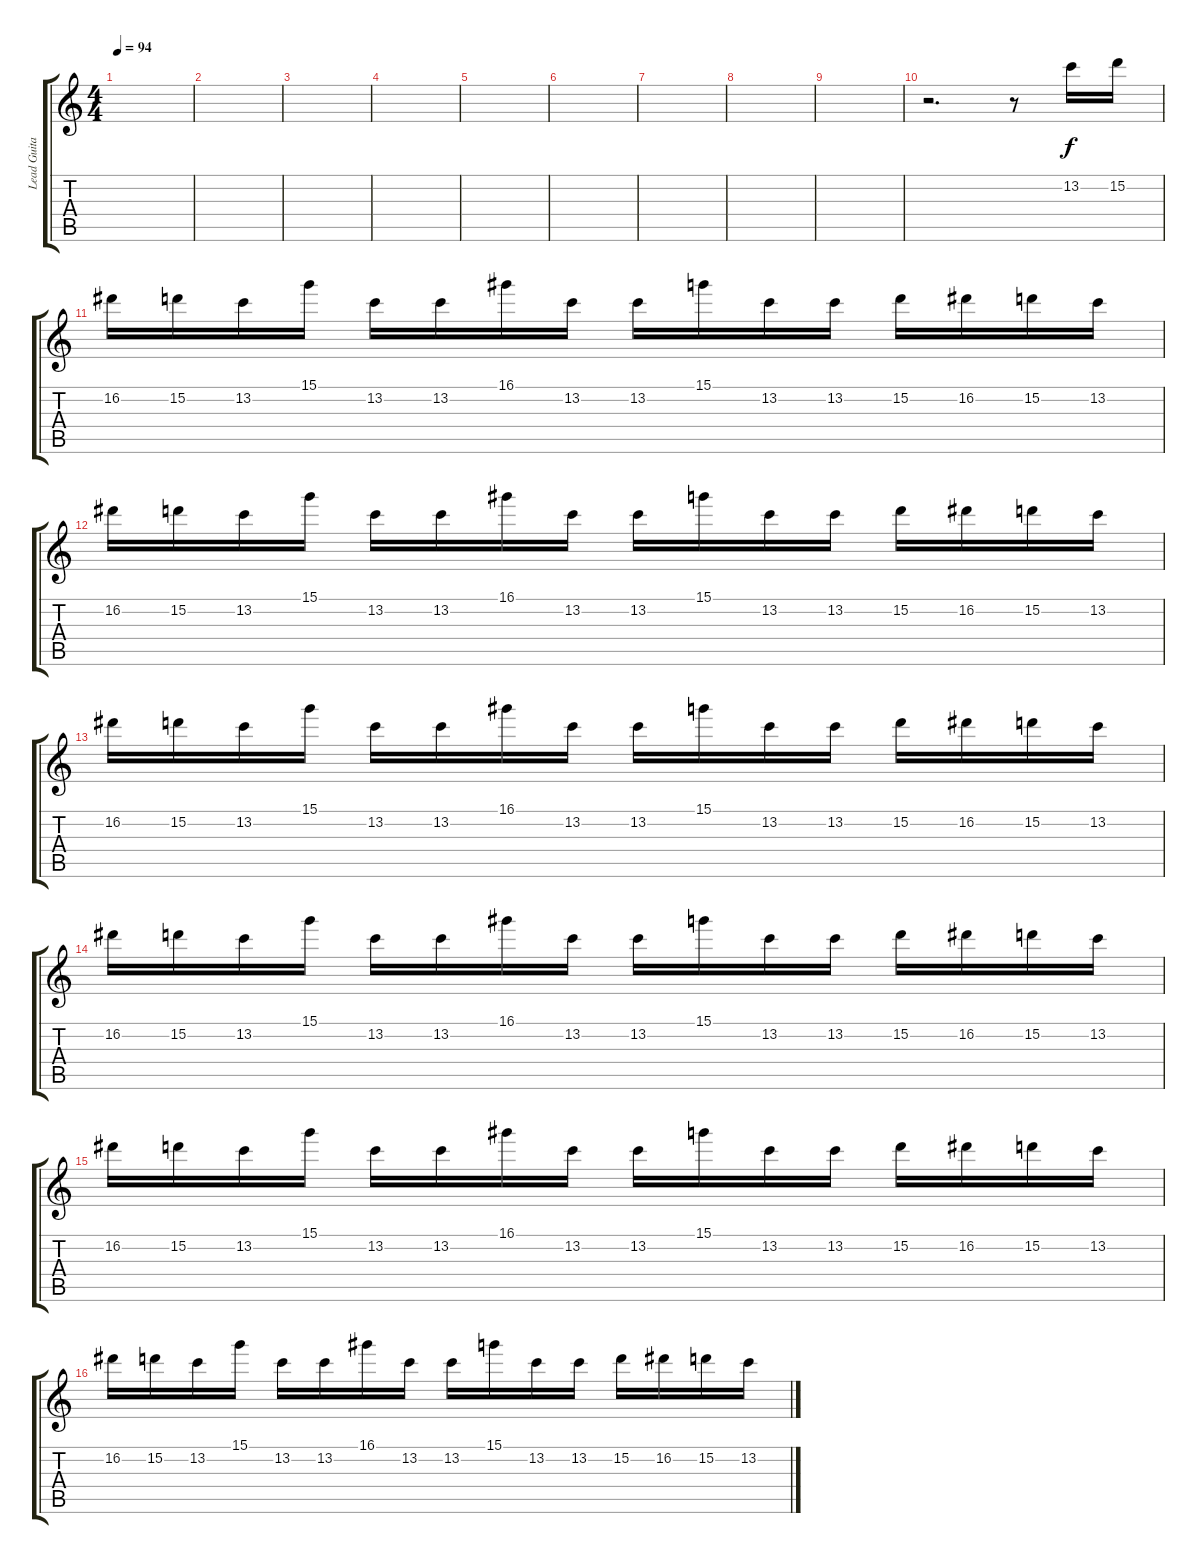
\track ("Lead Guitar 2" "Lead Guita") {instrument distortionguitar}
\staff {score tabs}
\tuning (E4 B3 G3 D3 A2 E2) {hide}
\ts (4 4)
\tempo 94
\clef g2
\ks c
|
|
|
|
|
|
|
|
|
r.2{d} r.8 13.2.16 15.2.16 |
16.2.16 15.2.16 13.2.16 15.1.16 13.2.16 13.2.16 16.1.16 13.2.16 13.2.16 15.1.16 13.2.16 13.2.16 15.2.16 16.2.16 15.2.16 13.2.16 |
16.2.16 15.2.16 13.2.16 15.1.16 13.2.16 13.2.16 16.1.16 13.2.16 13.2.16 15.1.16 13.2.16 13.2.16 15.2.16 16.2.16 15.2.16 13.2.16 |
16.2.16 15.2.16 13.2.16 15.1.16 13.2.16 13.2.16 16.1.16 13.2.16 13.2.16 15.1.16 13.2.16 13.2.16 15.2.16 16.2.16 15.2.16 13.2.16 |
16.2.16 15.2.16 13.2.16 15.1.16 13.2.16 13.2.16 16.1.16 13.2.16 13.2.16 15.1.16 13.2.16 13.2.16 15.2.16 16.2.16 15.2.16 13.2.16 |
16.2.16 15.2.16 13.2.16 15.1.16 13.2.16 13.2.16 16.1.16 13.2.16 13.2.16 15.1.16 13.2.16 13.2.16 15.2.16 16.2.16 15.2.16 13.2.16 |
16.2.16 15.2.16 13.2.16 15.1.16 13.2.16 13.2.16 16.1.16 13.2.16 13.2.16 15.1.16 13.2.16 13.2.16 15.2.16 16.2.16 15.2.16 13.2.16
